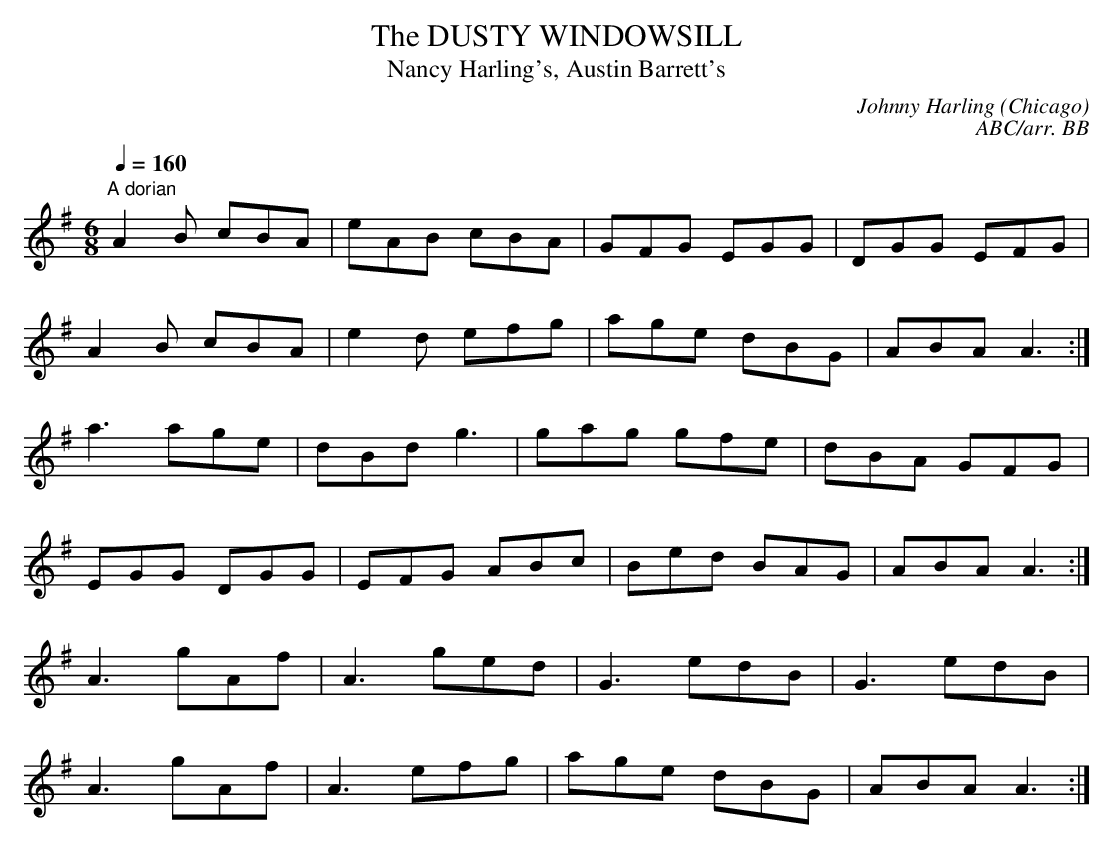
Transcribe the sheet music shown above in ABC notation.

X:1
T:DUSTY WINDOWSILL, The
T:Nancy Harling's, Austin Barrett's
C:Johnny Harling (Chicago)
C:ABC/arr. BB
M:6/8
Q:1/4=160
L:1/8
K:G
"A dorian"
A2B cBA|eAB cBA|GFG EGG|DGG EFG|
A2B cBA|e2d efg|age dBG|ABA A3:|
a3 age|dBd g3|gag gfe|dBA GFG|
EGG DGG|EFG ABc|Bed BAG|ABA A3:|
A3 gAf|A3 ged|G3 edB|G3 edB|
A3 gAf|A3 efg|age dBG|ABA A3:|
